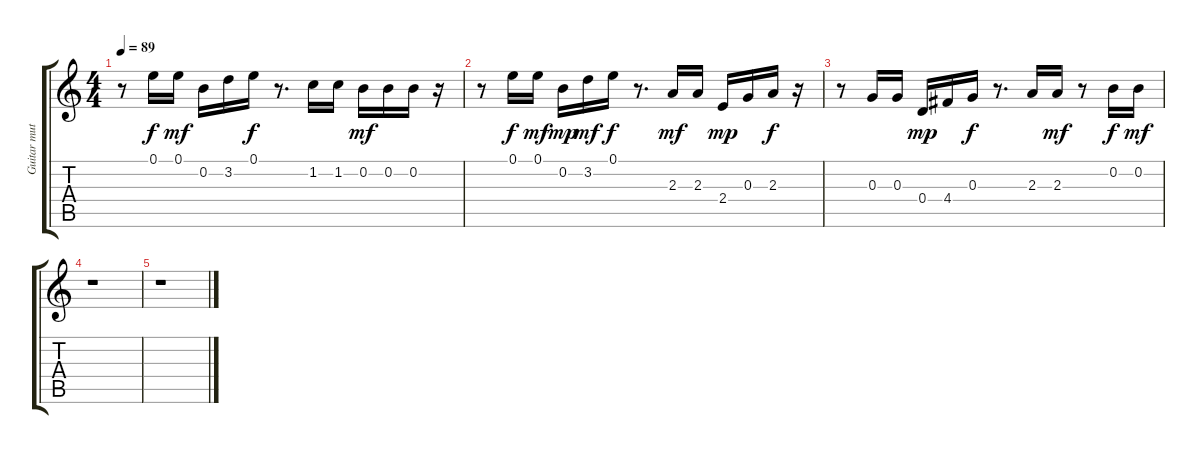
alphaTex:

\track ("Guitar muted" "Guitar mut") {instrument electricguitarmuted}
\staff {score tabs}
\tuning (E4 B3 G3 D3 A2 E2) {hide}
\ts (4 4)
\tempo 89
\clef g2
\ks c
r.8{dy mf} 0.1.16{dy f} 0.1.16{dy mf} 0.2.16 3.2.16 0.1.16{dy f} r.8{d} 1.2.16 1.2.16 0.2.16{dy mf} 0.2.16 0.2.16 r.16 |
r.8 0.1.16{dy f} 0.1.16{dy mf} 0.2.16{dy mp} 3.2.16{dy mf} 0.1.16{dy f} r.8{d} 2.3.16{dy mf} 2.3.16 2.4.16{dy mp} 0.3.16 2.3.16{dy f} r.16 |
r.8 0.3.16 0.3.16 0.4.16{dy mp} 4.4.16 0.3.16{dy f} r.8{d} 2.3.16 2.3.16{dy mf} r.8 0.2.16{dy f} 0.2.16{dy mf} |
r.1 |
r.1
